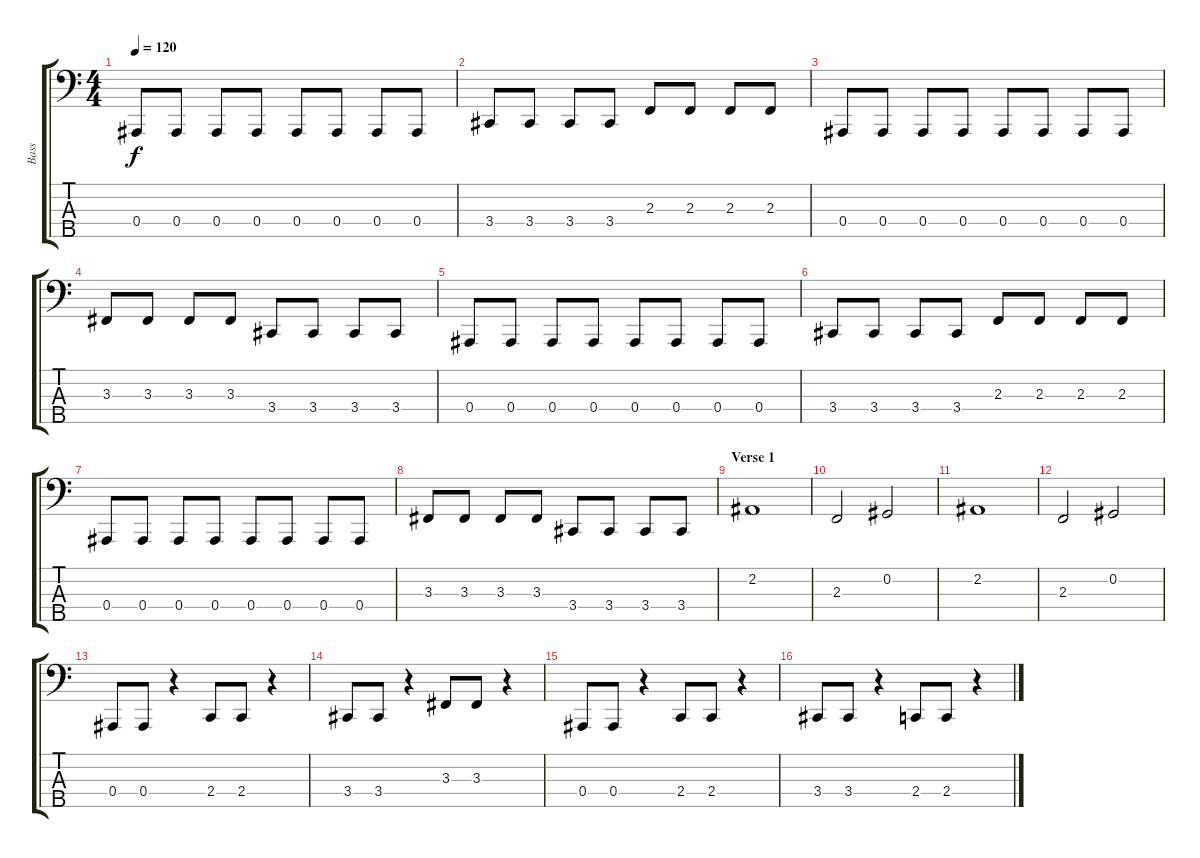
\track ("Bass" "Bass") {instrument electricbassfinger}
\staff {score tabs}
\tuning (Db2 Ab1 Eb1 Bb0 F0) {hide}
\ts (4 4)
\tempo 120
\clef f4
\ks c
0.4.8{dy f} 0.4.8 0.4.8 0.4.8 0.4.8 0.4.8 0.4.8 0.4.8 |
3.4.8 3.4.8 3.4.8 3.4.8 2.3.8 2.3.8 2.3.8 2.3.8 |
0.4.8 0.4.8 0.4.8 0.4.8 0.4.8 0.4.8 0.4.8 0.4.8 |
3.3.8 3.3.8 3.3.8 3.3.8 3.4.8 3.4.8 3.4.8 3.4.8 |
0.4.8 0.4.8 0.4.8 0.4.8 0.4.8 0.4.8 0.4.8 0.4.8 |
3.4.8 3.4.8 3.4.8 3.4.8 2.3.8 2.3.8 2.3.8 2.3.8 |
0.4.8 0.4.8 0.4.8 0.4.8 0.4.8 0.4.8 0.4.8 0.4.8 |
3.3.8 3.3.8 3.3.8 3.3.8 3.4.8 3.4.8 3.4.8 3.4.8 |
\section ("" "Verse 1")
2.2.1 |
2.3.2 0.2.2 |
2.2.1 |
2.3.2 0.2.2 |
0.4.8 0.4.8 r.4 2.4.8 2.4.8 r.4 |
3.4.8 3.4.8 r.4 3.3.8 3.3.8 r.4 |
0.4.8 0.4.8 r.4 2.4.8 2.4.8 r.4 |
3.4.8 3.4.8 r.4 2.4.8 2.4.8 r.4
